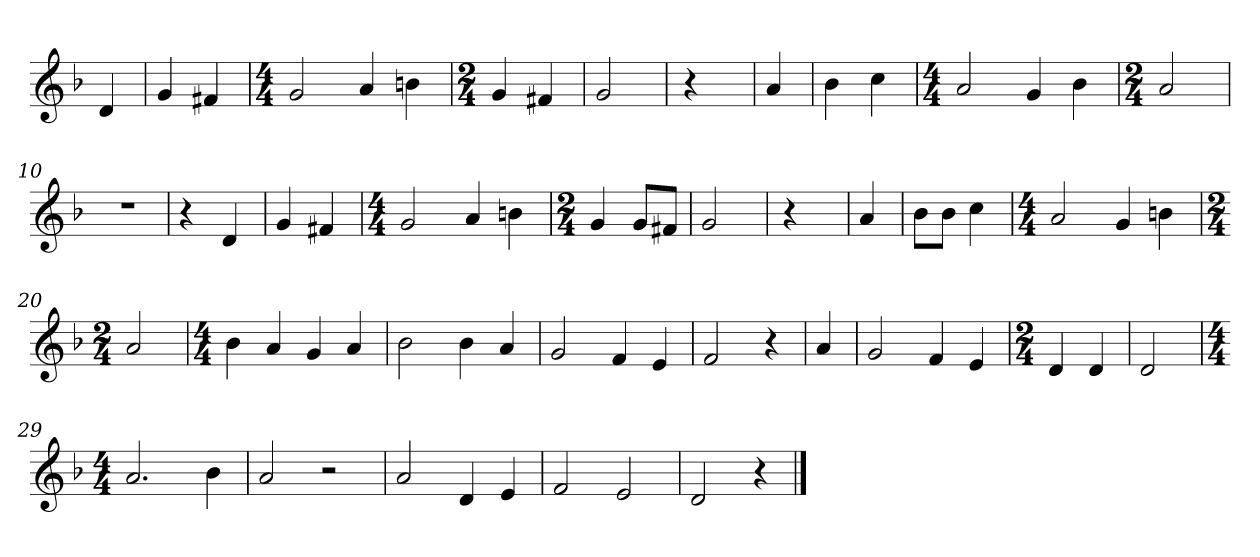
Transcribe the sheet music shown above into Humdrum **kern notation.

**kern
*part1
*staff1
*clefG2
*k[b-]
=
4d
=1
4g
4f#X
=2
*M4/4
2g
4a
4bn
=3
*M2/4
4g
4f#X
=4
2g
=5y
4r
=6
4a
=7
4b-
4cc
=8
*M4/4
2a
4g
4b-
=9
*M2/4
2a
=10
2r
=11
4r
4d
=12
4g
4f#X
=13
*M4/4
2g
4a
4bn
=14
*M2/4
4g
8g/L
8f#X/J
=15
2g
=16y
4r
=17
4a
=18
8b-\L
8b-\J
4cc
=19
*M4/4
2a
4g
4bn
=20
*M2/4
2a
=21
*M4/4
4b-
4a
4g
4a
=22
2b-
4b-
4a
=23
2g
4f
4e
=24
2f
4r
=25
4a
=26
2g
4f
4e
=27
*M2/4
4d
4d
=28
2d
=29
*M4/4
2.a
4b-
=30
2a
2r
=31
2a
4d
4e
=32
2f
2e
=33
2d
4r
==
*-
